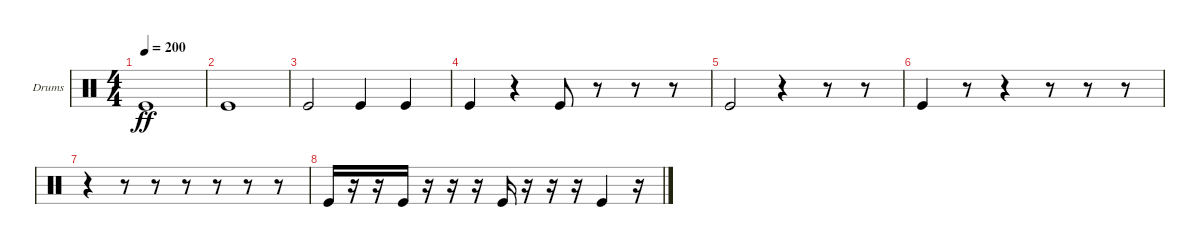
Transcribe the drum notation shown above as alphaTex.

\bracketExtendMode groupsimilarinstruments
\firstSystemTrackNameOrientation horizontal
\otherSystemsTrackNameOrientation horizontal
\track ("Drumkit" "Drums") {instrument percussion}
\staff {score}
\articulation defaults
\ts (4 4)
\beaming (8 2 2 2 2)
\tempo 200
\clef neutral
\ks c "Kick (hit)".1{dy ff}
|
"Kick (hit)".1 |
"Kick (hit)".2 "Kick (hit)".4 "Kick (hit)".4 |
"Kick (hit)".4 r.4 "Kick (hit)".8 r.8 r.8 r.8 |
"Kick (hit)".2 r.4 r.8 r.8 |
"Kick (hit)".4 r.8 r.4 r.8 r.8 r.8 |
r.4 r.8 r.8 r.8 r.8 r.8 r.8 |
"Kick (hit)".16 r.16 r.16 "Kick (hit)".16 r.16 r.16 r.16 "Kick (hit)".16 r.16 r.16 r.16 "Kick (hit)".4 r.16
